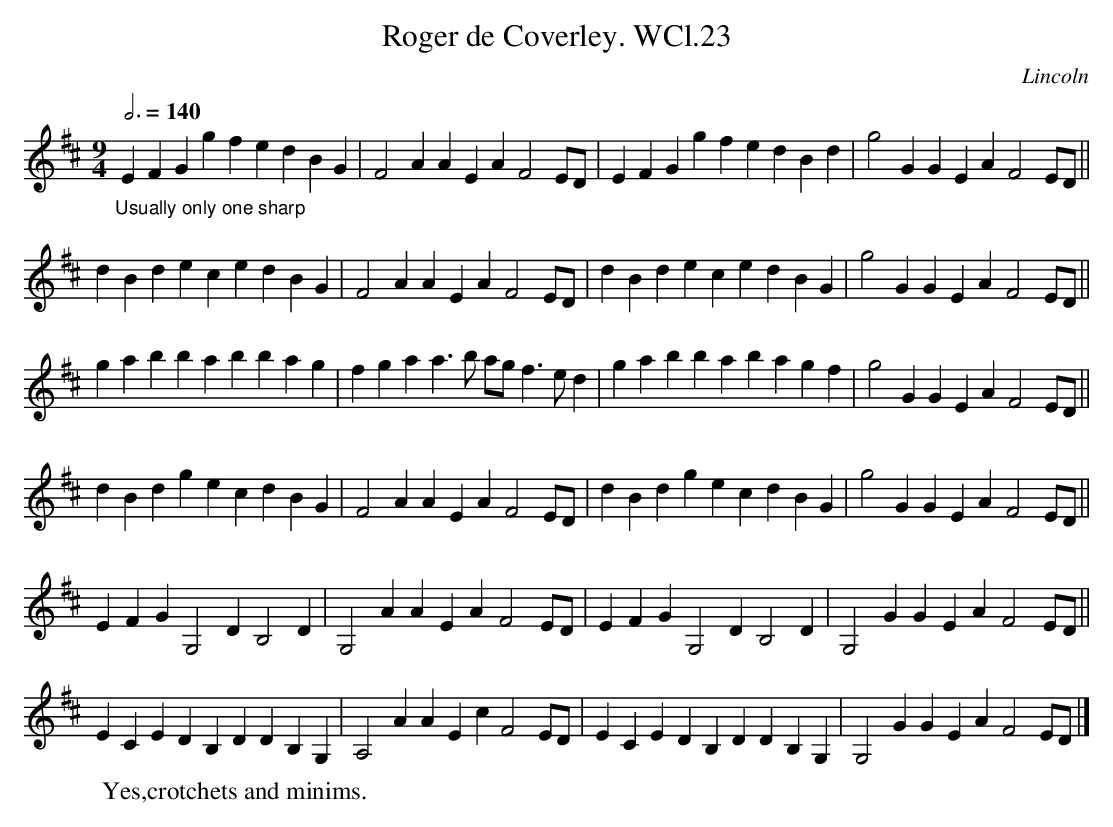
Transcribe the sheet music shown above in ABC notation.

X:1
T:Roger de Coverley. WCl.23
L:1/4
M:9/4
O:Lincoln
Q:3/4=140
K:D
"_Usually only one sharp"EFGgfedBG|F2AAEAF2 E/2D/2|\
EFGgfedBd|g2GGEAF2E/2D/2||!
dBdecedBG|F2AAEAF2E/2D/2|dBdecedBG|g2GGEAF2E/2D/2||!
gabbabbag|fgaa>b a/2g/2f>ed|gabbabagf|g2GGEAF2E/2D/2||!
dBdgecdBG|F2AAEAF2E/2D/2|dBdgecdBG|g2GGEAF2E/2D/2||!
EFGG,2DB,2D|G,2AAEAF2E/2D/2|EFGG,2DB,2D|G,2GGEAF2E/2D/2||!
ECEDB,DDB,G,|A,2AAEcF2E/2D/2|ECEDB,DDB,G,|G,2GGEAF2E/2D/2|]
W:Yes,crotchets and minims.
